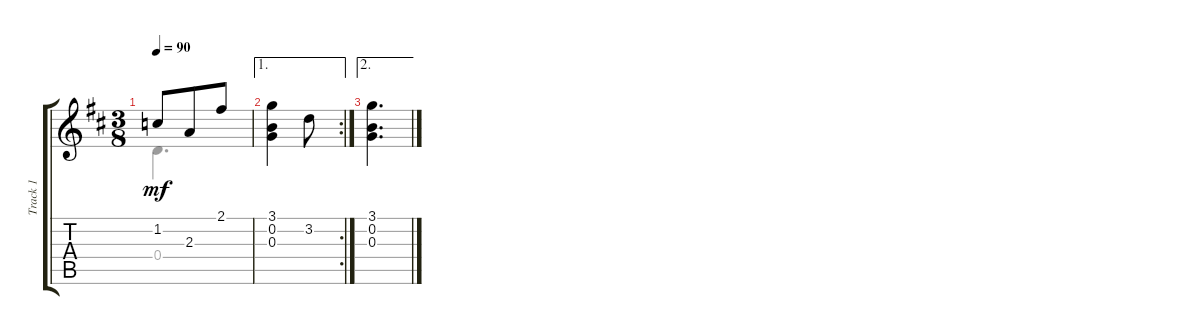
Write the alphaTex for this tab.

\track ("Track 1" "Track 1") {instrument acousticguitarsteel}
\staff {score tabs}
\tuning (E4 B3 G3 D3 A2 E2) {hide}
\voice
\ts (3 8)
\tempo 90
\clef g2
\ks d
1.2.8{dy mf} 2.3.8 2.1.8 |
\ae 1
\rc 2
(3.1 0.2 0.3).4 3.2.8 |
\ae 2
(3.1 0.2 0.3).4{d}
\voice
\clef g2
\ottava regular
\simile none
\ks d
0.4.4{d dy mf} |
|
